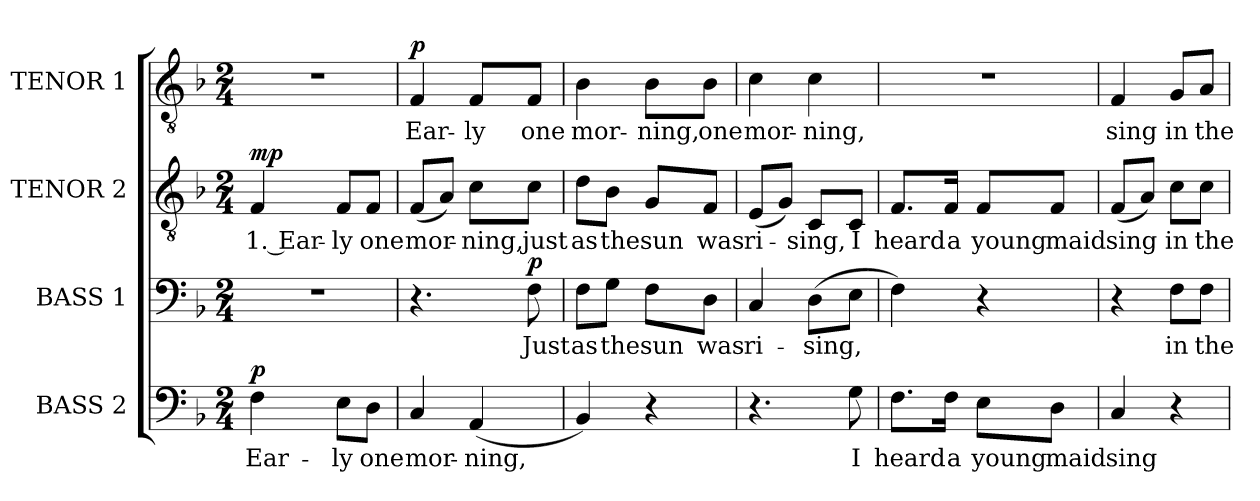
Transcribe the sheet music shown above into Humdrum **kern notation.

**kern	**text	**dynam	**kern	**text	**dynam	**kern	**text	**dynam	**kern	**text	**dynam
*part4	*part4	*part4	*part3	*part3	*part3	*part2	*part2	*part2	*part1	*part1	*part1
*staff4	*staff4	*staff4	*staff3	*staff3	*staff3	*staff2	*staff2	*staff2	*staff1	*staff1	*staff1
*I"BASS 2	*	*	*I"BASS 1	*	*	*I"TENOR 2	*	*	*I"TENOR 1	*	*
*I'B. 2	*	*	*I'B. 1	*	*	*I'T. 2	*	*	*I'T. 1	*	*
!!LO:PB:g=z
*clefF4	*	*	*clefF4	*	*	*clefGv2	*	*	*clefGv2	*	*
*	*	*	*	*	*	*ITrd7c12	*	*	*ITrd7c12	*	*
*k[b-]	*	*	*k[b-]	*	*	*k[b-]	*	*	*k[b-]	*	*
*F:	*	*	*F:	*	*	*F:	*	*	*F:	*	*
*M2/4	*	*	*M2/4	*	*	*M2/4	*	*	*M2/4	*	*
*MM60	*	*	*MM60	*	*	*MM60	*	*	*MM60	*	*
=1	=1	=1	=1	=1	=1	=1	=1	=1	=1	=1	=1
!	!LO:LY:b:color=#000000	!	!LO:N:vis=1	!	!	!	!	!	!	!	!
!	!	!	!	!	!	!	!LO:LY:b:color=#000000	!	!LO:N:vis=1	!	!
4Fi\	Ear-	p	2r	.	.	4FFi/	1. Ear-	mp	2r	.	.
!	!LO:LY:b:color=#000000	!	!	!	!	!	!	!	!	!	!
!	!	!	!	!	!	!	!LO:LY:b:color=#000000	!	!	!	!
8Ei\L	-ly	.	.	.	.	8FFi/L	-ly	.	.	.	.
!	!LO:LY:b:color=#000000	!	!	!	!	!	!	!	!	!	!
!	!	!	!	!	!	!	!LO:LY:b:color=#000000	!	!	!	!
8Di\J	one	.	.	.	.	8FFi/J	one	.	.	.	.
=2	=2	=2	=2	=2	=2	=2	=2	=2	=2	=2	=2
!	!LO:LY:b:color=#000000	!	!	!	!	!	!	!	!	!	!
!	!	!	!	!	!	!	!LO:LY:b:color=#000000	!	!	!	!
!	!	!	!	!	!	!	!	!	!	!LO:LY:b:color=#000000	!
4Ci/	mor-	.	4.r	.	.	(8FFi/L	mor-	.	4FFi/	Ear-	p
.	.	.	.	.	.	8AAi/J)	.	.	.	.	.
!	!LO:LY:b:color=#000000	!	!	!	!	!	!	!	!	!	!
!	!	!	!	!	!	!	!LO:LY:b:color=#000000	!	!	!	!
!	!	!	!	!	!	!	!	!	!	!LO:LY:b:color=#000000	!
(4AAi/	-ning,	.	.	.	.	8Ci\L	-ning,	.	8FFi/L	-ly	.
!	!	!	!	!LO:LY:b:color=#000000	!	!	!	!	!	!	!
!	!	!	!	!	!	!	!LO:LY:b:color=#000000	!	!	!	!
!	!	!	!	!	!	!	!	!	!	!LO:LY:b:color=#000000	!
.	.	.	8Fi\	Just	p	8Ci\J	just	.	8FFi/J	one	.
=3	=3	=3	=3	=3	=3	=3	=3	=3	=3	=3	=3
!	!	!	!	!LO:LY:b:color=#000000	!	!	!	!	!	!	!
!	!	!	!	!	!	!	!LO:LY:b:color=#000000	!	!	!	!
!	!	!	!	!	!	!	!	!	!	!LO:LY:b:color=#000000	!
4BB-i/)	.	.	8Fi\L	as	.	8Di\L	as	.	4BB-i\	mor-	.
!	!	!	!	!LO:LY:b:color=#000000	!	!	!	!	!	!	!
!	!	!	!	!	!	!	!LO:LY:b:color=#000000	!	!	!	!
.	.	.	8Gi\J	the	.	8BB-i\J	the	.	.	.	.
!	!	!	!	!LO:LY:b:color=#000000	!	!	!	!	!	!	!
!	!	!	!	!	!	!	!LO:LY:b:color=#000000	!	!	!	!
!	!	!	!	!	!	!	!	!	!	!LO:LY:b:color=#000000	!
4r	.	.	8Fi\L	sun	.	8GGi/L	sun	.	8BB-i\L	-ning,	.
!	!	!	!	!LO:LY:b:color=#000000	!	!	!	!	!	!	!
!	!	!	!	!	!	!	!LO:LY:b:color=#000000	!	!	!	!
!	!	!	!	!	!	!	!	!	!	!LO:LY:b:color=#000000	!
.	.	.	8Di\J	was	.	8FFi/J	was	.	8BB-i\J	one	.
=4	=4	=4	=4	=4	=4	=4	=4	=4	=4	=4	=4
!	!	!	!	!LO:LY:b:color=#000000	!	!	!	!	!	!	!
!	!	!	!	!	!	!	!LO:LY:b:color=#000000	!	!	!	!
!	!	!	!	!	!	!	!	!	!	!LO:LY:b:color=#000000	!
4.r	.	.	4Ci/	ri-	.	(8EEi/L	ri-	.	4Ci\	mor-	.
.	.	.	.	.	.	8GGi/J)	.	.	.	.	.
!	!	!	!	!LO:LY:b:color=#000000	!	!	!	!	!	!	!
!	!	!	!	!	!	!	!LO:LY:b:color=#000000	!	!	!	!
!	!	!	!	!	!	!	!	!	!	!LO:LY:b:color=#000000	!
.	.	.	(8Di\L	-sing,	.	8CCi/L	-sing,	.	4Ci\	-ning,	.
!	!LO:LY:b:color=#000000	!	!	!	!	!	!	!	!	!	!
!	!	!	!	!	!	!	!LO:LY:b:color=#000000	!	!	!	!
8Gi\	I	.	8Ei\J	.	.	8CCi/J	I	.	.	.	.
=5	=5	=5	=5	=5	=5	=5	=5	=5	=5	=5	=5
!	!LO:LY:b:color=#000000	!	!	!	!	!	!	!	!	!	!
!	!	!	!	!	!	!	!LO:LY:b:color=#000000	!	!LO:N:vis=1	!	!
8.Fi\L	heard	.	4Fi\)	.	.	8.FFi/L	heard	.	2r	.	.
!	!LO:LY:b:color=#000000	!	!	!	!	!	!	!	!	!	!
!	!	!	!	!	!	!	!LO:LY:b:color=#000000	!	!	!	!
16Fi\Jk	a	.	.	.	.	16FFi/Jk	a	.	.	.	.
!	!LO:LY:b:color=#000000	!	!	!	!	!	!	!	!	!	!
!	!	!	!	!	!	!	!LO:LY:b:color=#000000	!	!	!	!
8Ei\L	young	.	4r	.	.	8FFi/L	young	.	.	.	.
!	!LO:LY:b:color=#000000	!	!	!	!	!	!	!	!	!	!
!	!	!	!	!	!	!	!LO:LY:b:color=#000000	!	!	!	!
8Di\J	maid	.	.	.	.	8FFi/J	maid	.	.	.	.
=6	=6	=6	=6	=6	=6	=6	=6	=6	=6	=6	=6
!	!LO:LY:b:color=#000000	!	!	!	!	!	!	!	!	!	!
!	!	!	!	!	!	!	!LO:LY:b:color=#000000	!	!	!	!
!	!	!	!	!	!	!	!	!	!	!LO:LY:b:color=#000000	!
4Ci/	sing	.	4r	.	.	(8FFi/L	sing	.	4FFi/	sing	.
.	.	.	.	.	.	8AAi/J)	.	.	.	.	.
!	!	!	!	!LO:LY:b:color=#000000	!	!	!	!	!	!	!
!	!	!	!	!	!	!	!LO:LY:b:color=#000000	!	!	!	!
!	!	!	!	!	!	!	!	!	!	!LO:LY:b:color=#000000	!
4r	.	.	8Fi\L	in	.	8Ci\L	in	.	8GGi/L	in	.
!	!	!	!	!LO:LY:b:color=#000000	!	!	!	!	!	!	!
!	!	!	!	!	!	!	!LO:LY:b:color=#000000	!	!	!	!
!	!	!	!	!	!	!	!	!	!	!LO:LY:b:color=#000000	!
.	.	.	8Fi\J	the	.	8Ci\J	the	.	8AAi/J	the	.
=	=	=	=	=	=	=	=	=	=	=	=
*-	*-	*-	*-	*-	*-	*-	*-	*-	*-	*-	*-
